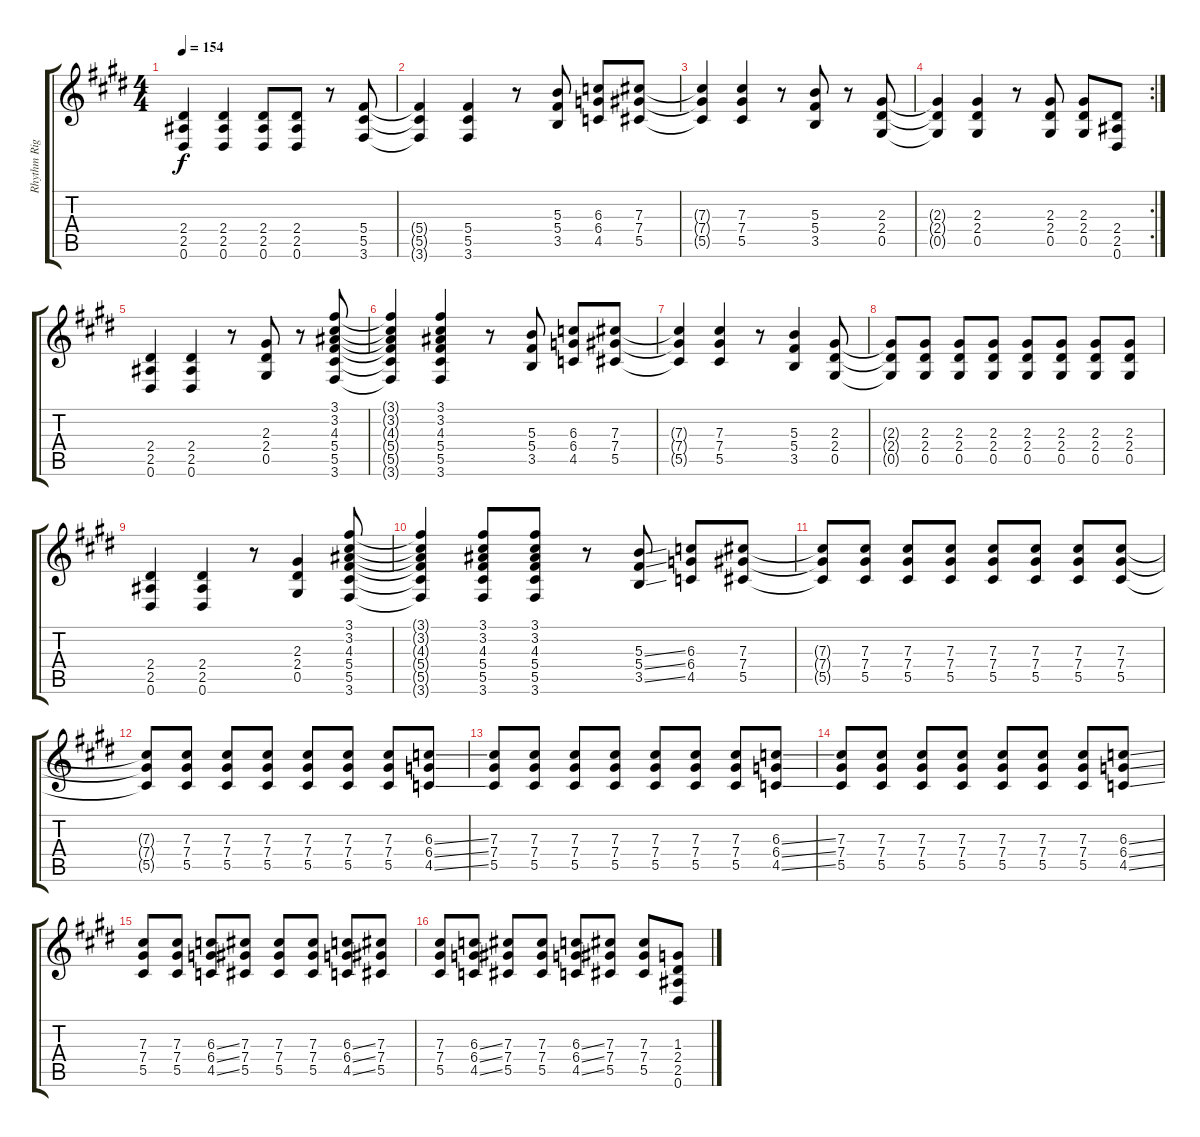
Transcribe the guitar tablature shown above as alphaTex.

\track ("Rhythm Right" "Rhythm Rig") {instrument distortionguitar}
\staff {score tabs}
\tuning (Eb4 Bb3 Gb3 Db3 Ab2 Eb2) {hide}
\ts (4 4)
\tempo 154
\clef g2
\ks e
(2.4 2.5 0.6).4{dy f} (2.4 2.5 0.6).4 (2.4 2.5 0.6).8 (2.4 2.5 0.6).8 r.8 (5.4 5.5 3.6).8 |
\ks c#minor
(5.4{t} 5.5{t} 3.6{t}).4 (5.4 5.5 3.6).4 r.8 (5.3 5.4 3.5).8 (6.3 6.4 4.5).8 (7.3 7.4 5.5).8 |
(7.3{t} 7.4{t} 5.5{t}).4 (7.3 7.4 5.5).4 r.8 (5.3 5.4 3.5).8 r.8 (2.3 2.4 0.5).8 |
\rc 2
(2.3{t} 2.4{t} 0.5{t}).4 (2.3 2.4 0.5).4 r.8 (2.3 2.4 0.5).8 (2.3 2.4 0.5).8 (2.4 2.5 0.6).8 |
\ks e
(2.4 2.5 0.6).4 (2.4 2.5 0.6).4 r.8 (2.3 2.4 0.5).8 r.8 (3.1 3.2 4.3 5.4 5.5 3.6).8 |
\ks c#minor
(3.1{t} 3.2{t} 4.3{t} 5.4{t} 5.5{t} 3.6{t}).4 (3.1 3.2 4.3 5.4 5.5 3.6).4 r.8 (5.3 5.4 3.5).8 (6.3 6.4 4.5).8 (7.3 7.4 5.5).8 |
(7.3{t} 7.4{t} 5.5{t}).4 (7.3 7.4 5.5).4 r.8 (5.3 5.4 3.5).4 (2.3 2.4 0.5).8 |
(2.3{t} 2.4{t} 0.5{t}).8 (2.3 2.4 0.5).8 (2.3 2.4 0.5).8 (2.3 2.4 0.5).8 (2.3 2.4 0.5).8 (2.3 2.4 0.5).8 (2.3 2.4 0.5).8 (2.3 2.4 0.5).8 |
\ks e
(2.4 2.5 0.6).4 (2.4 2.5 0.6).4 r.8 (2.3 2.4 0.5).4 (3.1 3.2 4.3 5.4 5.5 3.6).8 |
\ks c#minor
(3.1{t} 3.2{t} 4.3{t} 5.4{t} 5.5{t} 3.6{t}).4 (3.1 3.2 4.3 5.4 5.5 3.6).8 (3.1 3.2 4.3 5.4 5.5 3.6).8 r.8 (5.3{ss} 5.4{ss} 3.5{ss}).8 (6.3 6.4 4.5).8 (7.3 7.4 5.5).8 |
(7.3{t} 7.4{t} 5.5{t}).8 (7.3 7.4 5.5).8 (7.3 7.4 5.5).8 (7.3 7.4 5.5).8 (7.3 7.4 5.5).8 (7.3 7.4 5.5).8 (7.3 7.4 5.5).8 (7.3 7.4 5.5).8 |
(7.3{t} 7.4{t} 5.5{t}).8 (7.3 7.4 5.5).8 (7.3 7.4 5.5).8 (7.3 7.4 5.5).8 (7.3 7.4 5.5).8 (7.3 7.4 5.5).8 (7.3 7.4 5.5).8 (6.3{ss} 6.4{ss} 4.5{ss}).8 |
\ks e
(7.3 7.4 5.5).8 (7.3 7.4 5.5).8 (7.3 7.4 5.5).8 (7.3 7.4 5.5).8 (7.3 7.4 5.5).8 (7.3 7.4 5.5).8 (7.3 7.4 5.5).8 (6.3{ss} 6.4{ss} 4.5{ss}).8 |
\ks c#minor
(7.3 7.4 5.5).8 (7.3 7.4 5.5).8 (7.3 7.4 5.5).8 (7.3 7.4 5.5).8 (7.3 7.4 5.5).8 (7.3 7.4 5.5).8 (7.3 7.4 5.5).8 (6.3{ss} 6.4{ss} 4.5{ss}).8 |
(7.3 7.4 5.5).8 (7.3 7.4 5.5).8 (6.3{ss} 6.4{ss} 4.5{ss}).8 (7.3 7.4 5.5).8 (7.3 7.4 5.5).8 (7.3 7.4 5.5).8 (6.3{ss} 6.4{ss} 4.5{ss}).8 (7.3 7.4 5.5).8 |
\ks e
(7.3 7.4 5.5).8 (6.3{ss} 6.4{ss} 4.5{ss}).8 (7.3 7.4 5.5).8 (7.3 7.4 5.5).8 (6.3{ss} 6.4{ss} 4.5{ss}).8 (7.3 7.4 5.5).8 (7.3 7.4 5.5).8 (1.3 2.4 2.5 0.6).8
